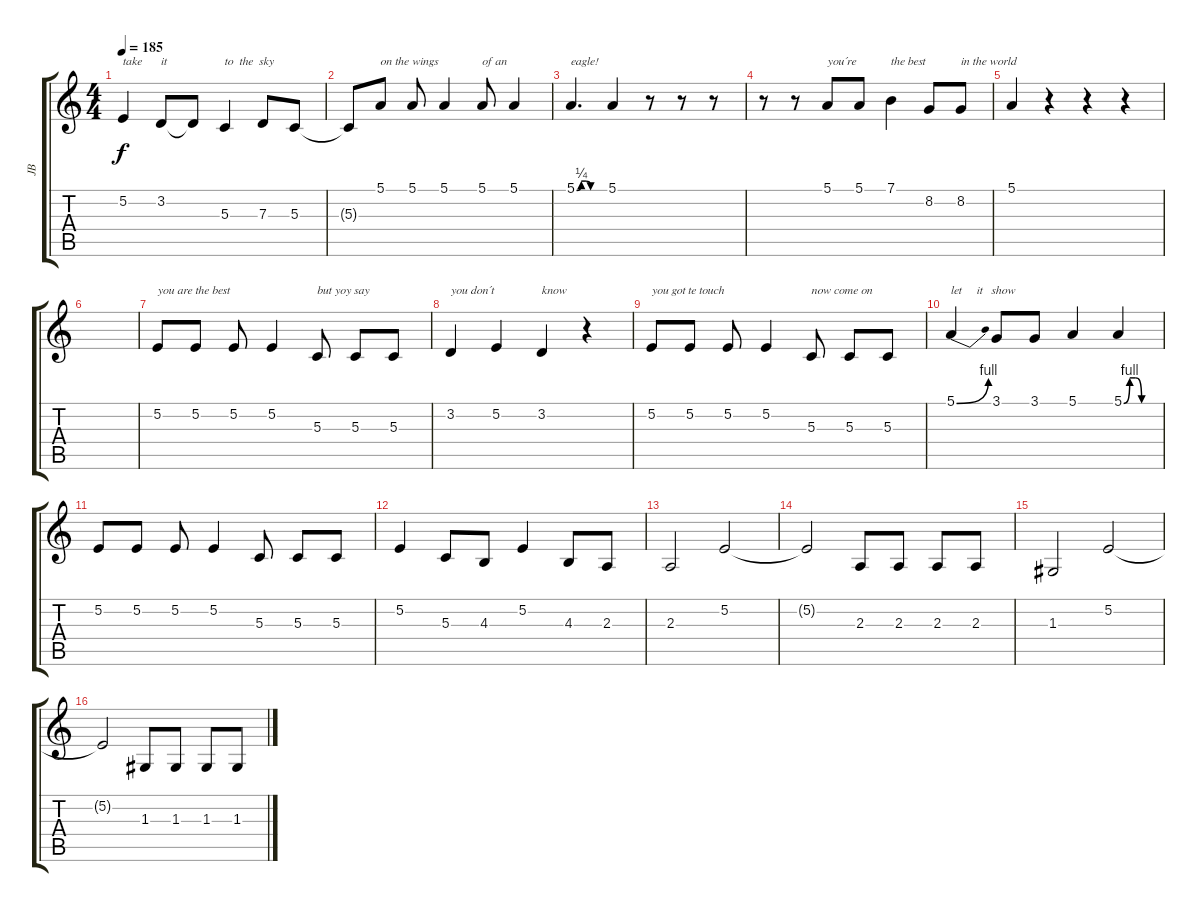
\track ("JB" "JB") {instrument lead2sawtooth}
\staff {score tabs}
\tuning (E4 B3 G3 D3 A2 E2) {hide}
\ts (4 4)
\tempo 185
\clef g2
\ks c
5.2.4{txt "take" dy f} 3.2.8{txt "it"} 3.2{t}.8 5.3.4{txt "to  the  sky"} 7.3.8 5.3.8 |
5.3{t}.8 5.1.8{txt "on the wings"} 5.1.8 5.1.4 5.1.8{txt "of an"} 5.1.4 |
5.1{be (custom 0 0 10 1 20 1 30 0 60 0)}.4{d txt "eagle!"} 5.1.4 r.8 r.8 r.8 |
r.8 r.8 5.1.8{txt "you´re"} 5.1.8 7.1.4{txt "the best"} 8.2.8 8.2.8{txt "in the world"} |
5.1.4 r.4 r.4 r.4 |
|
5.2.8{txt "you are the best"} 5.2.8 5.2.8 5.2.4 5.3.8{txt "but yoy say"} 5.3.8 5.3.8 |
3.2.4{txt "you don´t"} 5.2.4 3.2.4{txt "know"} r.4 |
5.2.8{txt "you got te touch"} 5.2.8 5.2.8 5.2.4 5.3.8{txt "now come on"} 5.3.8 5.3.8 |
5.1{be (bend 0 0 60 4)}.4{txt "let     it   show"} 3.1.8 3.1.8 5.1.4 5.1{be (custom 0 0 10 4 20 4 30 0 60 0)}.4 |
5.2.8 5.2.8 5.2.8 5.2.4 5.3.8 5.3.8 5.3.8 |
5.2.4 5.3.8 4.3.8 5.2.4 4.3.8 2.3.8 |
2.3.2 5.2.2 |
5.2{t}.2 2.3.8 2.3.8 2.3.8 2.3.8 |
1.3.2 5.2.2 |
5.2{t}.2 1.3.8 1.3.8 1.3.8 1.3.8
